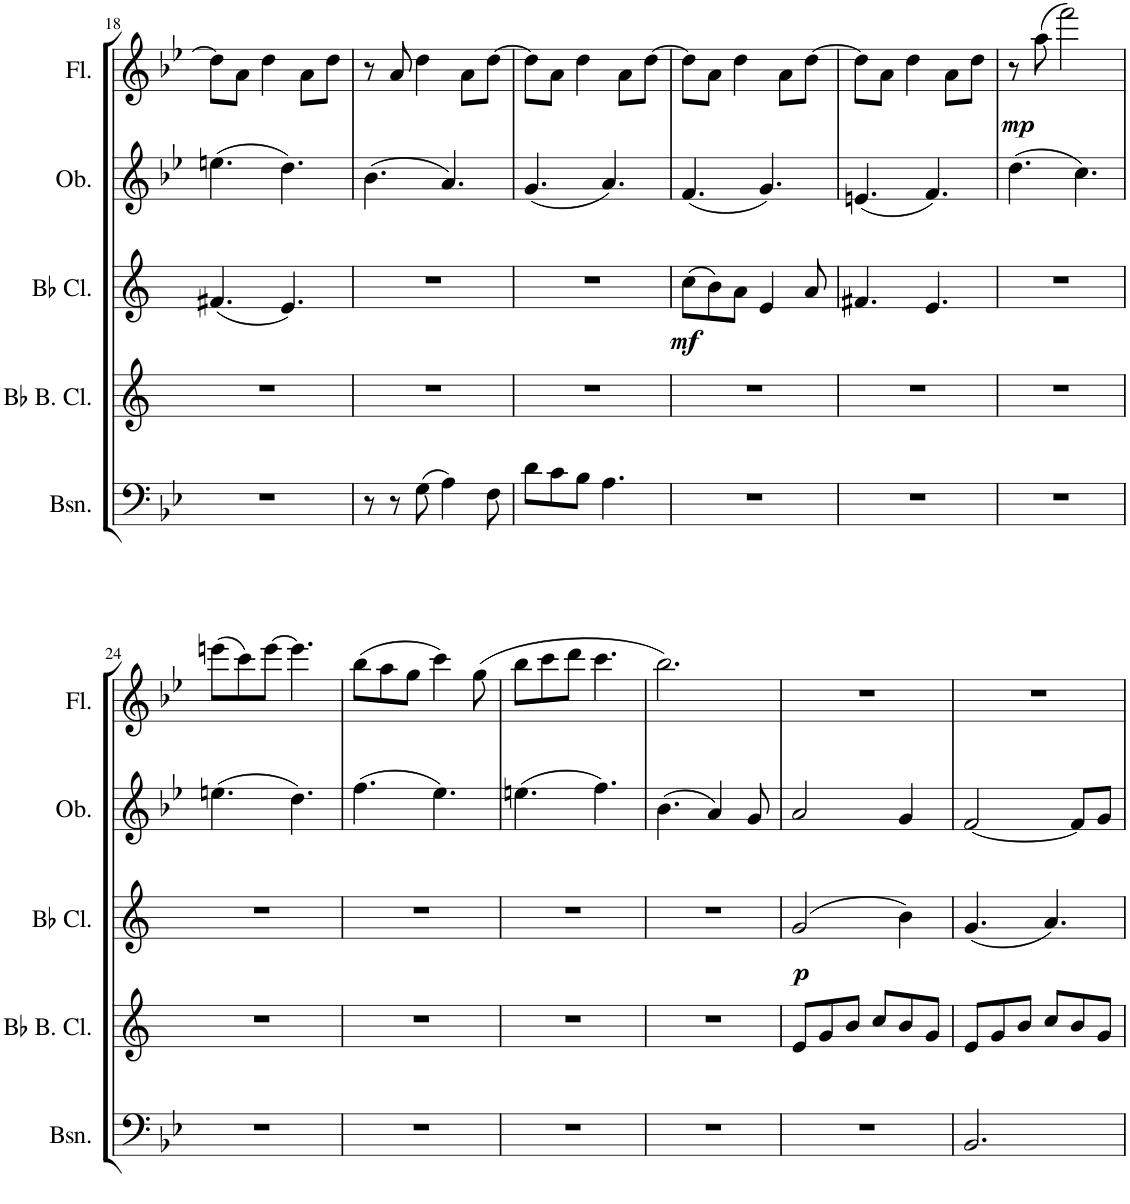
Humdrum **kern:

**kern	**kern	**kern	**dynam	**kern	**kern	**dynam
*part5	*part4	*part3	*part3	*part2	*part1	*part1
*staff5	*staff4	*staff3	*staff3	*staff2	*staff1	*staff1
*I"Bassoon	*I"Bb Bass Clarinet	*I"Bb Clarinet	*	*I"Oboe	*I"Flute	*
*I'Bsn.	*I'Bb B. Cl.	*I'Bb Cl.	*	*I'Ob.	*I'Fl.	*
!!LO:PB:g=z
*clefF4	*clefG2	*clefG2	*	*clefG2	*clefG2	*
*	*Trd8c14	*Trd1c2	*	*	*	*
*k[b-e-]	*k[]	*k[]	*	*k[b-e-]	*k[b-e-]	*
*M6/8	*M6/8	*M6/8	*	*M6/8	*M6/8	*
=18	=18	=18	=18	=18	=18	=18
2.r	2.r	(<4.f#X/	.	(>4.een\	8dd\L]	.
.	.	.	.	.	8a\J	.
.	.	.	.	.	4dd\	.
.	.	4.e/)	.	4.dd\)	.	.
.	.	.	.	.	8a\L	.
.	.	.	.	.	8dd\J	.
=19	=19	=19	=19	=19	=19	=19
8r	2.r	2.r	.	(>4.b-\	8r	.
8r	.	.	.	.	8a/	.
(>8G\	.	.	.	.	4dd\	.
4A\)	.	.	.	4.a/)	.	.
.	.	.	.	.	8a\L	.
8F\	.	.	.	.	[8dd\J	.
=20	=20	=20	=20	=20	=20	=20
8d\L	2.r	2.r	.	(<4.g/	8dd\L]	.
8c\	.	.	.	.	8a\J	.
8B-\J	.	.	.	.	4dd\	.
4.A\	.	.	.	4.a/)	.	.
.	.	.	.	.	8a\L	.
.	.	.	.	.	[8dd\J	.
=21	=21	=21	=21	=21	=21	=21
!	!	!	!LO:DY:b	!	!	!
2.r	2.r	(>8cc\L	mf	(<4.f/	8dd\L]	.
.	.	8b\)	.	.	8a\J	.
.	.	8a\J	.	.	4dd\	.
.	.	4e/	.	4.g/)	.	.
.	.	.	.	.	8a\L	.
.	.	8a/	.	.	[8dd\J	.
=22	=22	=22	=22	=22	=22	=22
2.r	2.r	4.f#X/	.	(<4.en/	8dd\L]	.
.	.	.	.	.	8a\J	.
.	.	.	.	.	4dd\	.
.	.	4.e/	.	4.f/)	.	.
.	.	.	.	.	8a\L	.
.	.	.	.	.	8dd\J	.
=23	=23	=23	=23	=23	=23	=23
!	!	!	!	!	!	!LO:DY:b
2.r	2.r	2.r	.	(>4.dd\	8r	mp
.	.	.	.	.	(>8aa\	.
.	.	.	.	.	2fff\)	.
.	.	.	.	4.cc\)	.	.
!!LO:LB:g=z
=24	=24	=24	=24	=24	=24	=24
2.r	2.r	2.r	.	(>4.een\	(>8eeen\L	.
.	.	.	.	.	8ccc\)	.
.	.	.	.	.	[8eee\J	.
.	.	.	.	4.dd\)	4.eee\]	.
=25	=25	=25	=25	=25	=25	=25
2.r	2.r	2.r	.	(>4.ff\	(>8bb-\L	.
.	.	.	.	.	8aa\	.
.	.	.	.	.	8gg\J	.
.	.	.	.	4.ee-\)	4ccc\)	.
.	.	.	.	.	(>8gg\	.
=26	=26	=26	=26	=26	=26	=26
2.r	2.r	2.r	.	(>4.een\	8bb-\L	.
.	.	.	.	.	8ccc\	.
.	.	.	.	.	8ddd\J	.
.	.	.	.	4.ff\)	4.ccc\	.
=27	=27	=27	=27	=27	=27	=27
2.r	2.r	2.r	.	(>4.b-\	2.bb-\)	.
.	.	.	.	4a/)	.	.
.	.	.	.	8g/	.	.
=28	=28	=28	=28	=28	=28	=28
!	!	!	!LO:DY:b	!	!	!
2.r	8e/L	(>2g/	p	2a/	2.r	.
.	8g/	.	.	.	.	.
.	8b/J	.	.	.	.	.
.	8cc/L	.	.	.	.	.
.	8b/	4b\)	.	4g/	.	.
.	8g/J	.	.	.	.	.
=29	=29	=29	=29	=29	=29	=29
2.BB-/	8e/L	(<4.g/	.	[2f/	2.r	.
.	8g/	.	.	.	.	.
.	8b/J	.	.	.	.	.
.	8cc/L	4.a/)	.	.	.	.
.	8b/	.	.	8f/L]	.	.
.	8g/J	.	.	8g/J	.	.
=	=	=	=	=	=	=
*-	*-	*-	*-	*-	*-	*-
